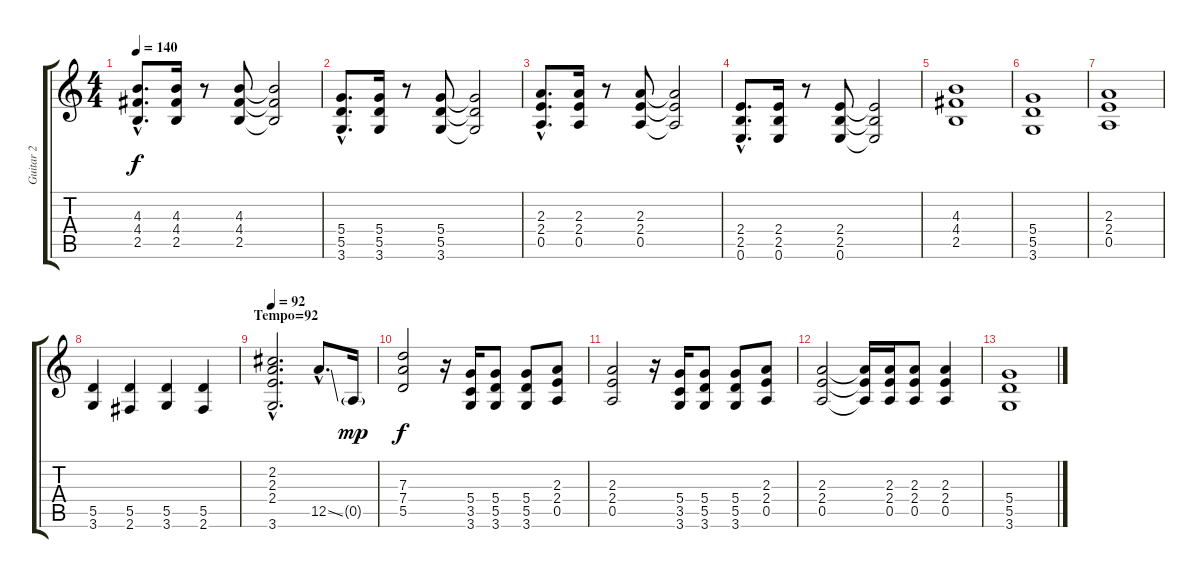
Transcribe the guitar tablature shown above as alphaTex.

\track ("Guitar 2" "Guitar 2") {instrument overdrivenguitar}
\staff {score tabs}
\tuning (E4 B3 G3 D3 A2 E2) {hide}
\ts (4 4)
\tempo 140
\clef g2
\ks c
(4.3{hac} 4.4{hac} 2.5{hac}).8{d dy f} (4.3 4.4 2.5).16 r.8 (4.3 4.4 2.5).8 (4.3{t} 4.4{t} 2.5{t}).2 |
(5.4{hac} 5.5{hac} 3.6{hac}).8{d} (5.4 5.5 3.6).16 r.8 (5.4 5.5 3.6).8 (5.4{t} 5.5{t} 3.6{t}).2 |
(2.3{hac} 2.4{hac} 0.5{hac}).8{d} (2.3 2.4 0.5).16 r.8 (2.3 2.4 0.5).8 (2.3{t} 2.4{t} 0.5{t}).2 |
(2.4{hac} 2.5{hac} 0.6{hac}).8{d} (2.4 2.5 0.6).16 r.8 (2.4 2.5 0.6).8 (2.4{t} 2.5{t} 0.6{t}).2 |
(4.3 4.4 2.5).1 |
(5.4 5.5 3.6).1 |
(2.3 2.4 0.5).1 |
(5.5 3.6).4 (5.5 2.6).4 (5.5 3.6).4 (5.5 2.6).4 |
\section ("" "Tempo=92")
\tempo 92
(2.2{hac} 2.3{hac} 2.4{hac} 3.6{hac}).2{d} 12.5{ss hac}.8{d} 0.5{g}.16{dy mp} |
(7.3 7.4 5.5).2{dy f} r.16 (5.4 3.5 3.6).16 (5.4 5.5 3.6).8 (5.4 5.5 3.6).8 (2.3 2.4 0.5).8 |
(2.3 2.4 0.5).2 r.16 (5.4 3.5 3.6).16 (5.4 5.5 3.6).8 (5.4 5.5 3.6).8 (2.3 2.4 0.5).8 |
(2.3 2.4 0.5).2 (2.3{t} 2.4{t} 0.5{t}).16 (2.3 2.4 0.5).16 (2.3 2.4 0.5).8 (2.3 2.4 0.5).4 |
(5.4 5.5 3.6).1
